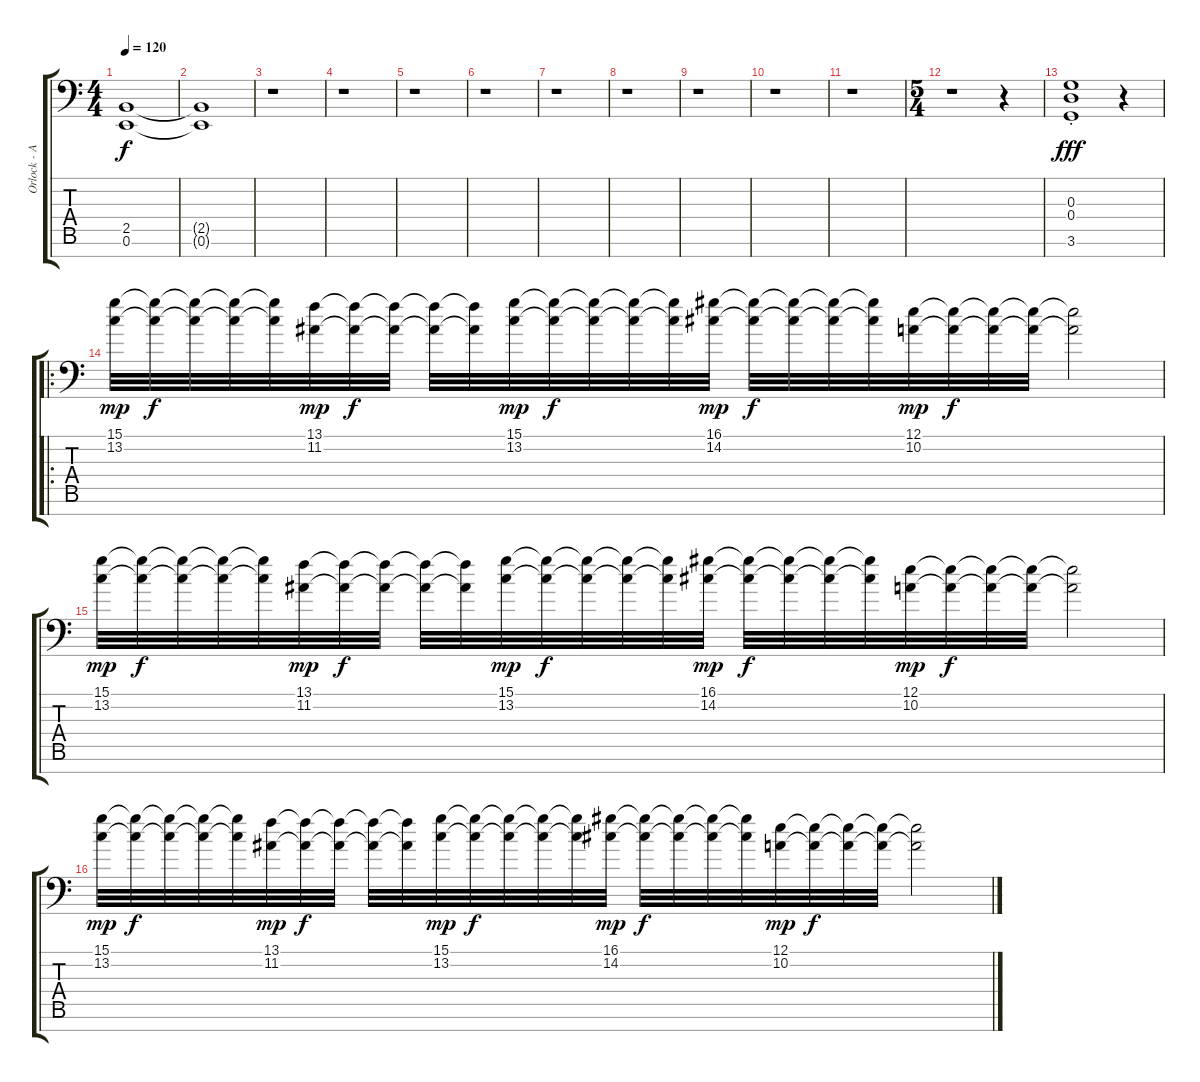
\track ("Orlock - Additional Choir And Atmosphere" "Orlock - A") {instrument pad4choir}
\staff {score tabs}
\tuning (E4 B3 G3 D3 A2 E2 C-1) {hide}
\ts (4 4)
\tempo 120
\clef f4
\ks c
(2.5 0.6).1{dy f} |
(2.5{t} 0.6{t}).1 |
r.1 |
r.1 |
r.1 |
r.1 |
r.1 |
r.1 |
r.1 |
r.1 |
r.1 |
\ts (5 4)
r.1 r.4 |
(0.3{st} 0.4{st} 3.6{st}).1{dy fff} r.4 |
\ro
(15.1 13.2).32{dy mp} (15.1{t} 13.2{t}).32{dy f} (15.1{t} 13.2{t}).32 (15.1{t} 13.2{t}).32 (15.1{t} 13.2{t}).32 (13.1 11.2).32{dy mp} (13.1{t} 11.2{t}).32{dy f} (13.1{t} 11.2{t}).32 (13.1{t} 11.2{t}).32 (13.1{t} 11.2{t}).32 (15.1 13.2).32{dy mp} (15.1{t} 13.2{t}).32{dy f} (15.1{t} 13.2{t}).32 (15.1{t} 13.2{t}).32 (15.1{t} 13.2{t}).32 (16.1 14.2).32{dy mp} (16.1{t} 14.2{t}).32{dy f} (16.1{t} 14.2{t}).32 (16.1{t} 14.2{t}).32 (16.1{t} 14.2{t}).32 (12.1 10.2).32{dy mp} (12.1{t} 10.2{t}).32{dy f} (12.1{t} 10.2{t}).32 (12.1{t} 10.2{t}).32 (12.1{t} 10.2{t}).2 |
(15.1 13.2).32{dy mp} (15.1{t} 13.2{t}).32{dy f} (15.1{t} 13.2{t}).32 (15.1{t} 13.2{t}).32 (15.1{t} 13.2{t}).32 (13.1 11.2).32{dy mp} (13.1{t} 11.2{t}).32{dy f} (13.1{t} 11.2{t}).32 (13.1{t} 11.2{t}).32 (13.1{t} 11.2{t}).32 (15.1 13.2).32{dy mp} (15.1{t} 13.2{t}).32{dy f} (15.1{t} 13.2{t}).32 (15.1{t} 13.2{t}).32 (15.1{t} 13.2{t}).32 (16.1 14.2).32{dy mp} (16.1{t} 14.2{t}).32{dy f} (16.1{t} 14.2{t}).32 (16.1{t} 14.2{t}).32 (16.1{t} 14.2{t}).32 (12.1 10.2).32{dy mp} (12.1{t} 10.2{t}).32{dy f} (12.1{t} 10.2{t}).32 (12.1{t} 10.2{t}).32 (12.1{t} 10.2{t}).2 |
(15.1 13.2).32{dy mp} (15.1{t} 13.2{t}).32{dy f} (15.1{t} 13.2{t}).32 (15.1{t} 13.2{t}).32 (15.1{t} 13.2{t}).32 (13.1 11.2).32{dy mp} (13.1{t} 11.2{t}).32{dy f} (13.1{t} 11.2{t}).32 (13.1{t} 11.2{t}).32 (13.1{t} 11.2{t}).32 (15.1 13.2).32{dy mp} (15.1{t} 13.2{t}).32{dy f} (15.1{t} 13.2{t}).32 (15.1{t} 13.2{t}).32 (15.1{t} 13.2{t}).32 (16.1 14.2).32{dy mp} (16.1{t} 14.2{t}).32{dy f} (16.1{t} 14.2{t}).32 (16.1{t} 14.2{t}).32 (16.1{t} 14.2{t}).32 (12.1 10.2).32{dy mp} (12.1{t} 10.2{t}).32{dy f} (12.1{t} 10.2{t}).32 (12.1{t} 10.2{t}).32 (12.1{t} 10.2{t}).2
